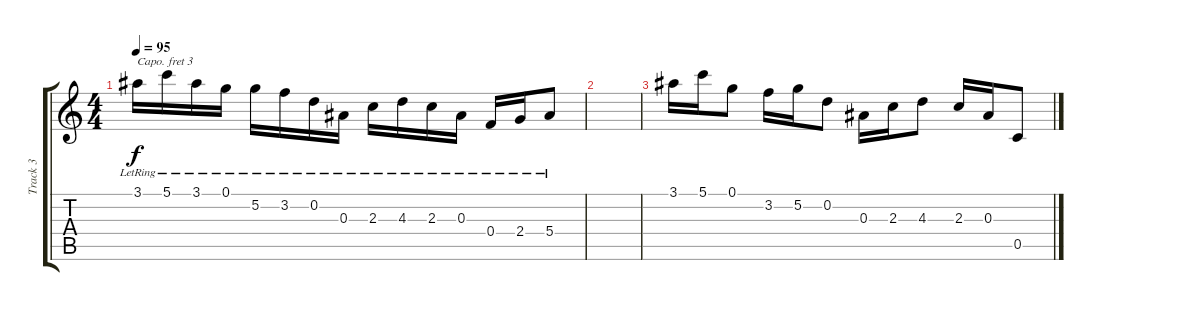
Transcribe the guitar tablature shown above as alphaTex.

\track ("Track 3" "Track 3") {instrument electricguitarjazz}
\staff {score tabs}
\capo 3
\tuning (E4 B3 G3 D3 A2 E2) {hide}
\ts (4 4)
\tempo 95
\clef g2
\ks c
3.1{lr}.16{dy f} 5.1{lr}.16 3.1{lr}.16 0.1{lr}.16 5.2{lr}.16 3.2{lr}.16 0.2{lr}.16 0.3{lr}.16 2.3{lr}.16 4.3{lr}.16 2.3{lr}.16 0.3{lr}.16 0.4{lr}.16 2.4{lr}.16 5.4{lr}.8 |
|
3.1.16 5.1.16 0.1.8 3.2.16 5.2.16 0.2.8 0.3.16 2.3.16 4.3.8 2.3.16 0.3.16 0.5.8
